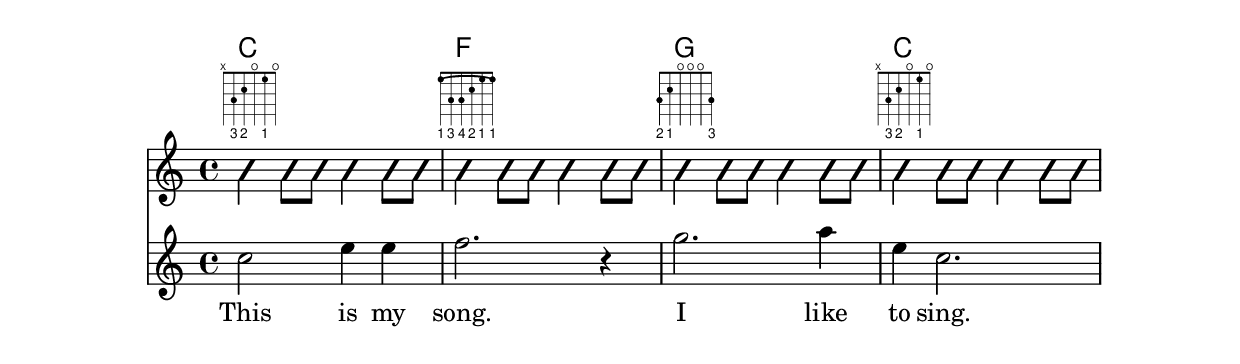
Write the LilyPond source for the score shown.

%% Do not edit this file; it is automatically
%% generated from LSR http://lsr.dsi.unimi.it
%% This file is in the public domain.
\version "2.13.39"

\header {
  lsrtags = "rhythms, fretted-strings"

%% Translation of GIT committish: a874fda3641c9e02f61be5c41b215b8304b8ed00
  texidoces = "
Para la música de guitarra, es posible mostrar los ritmos de rasgueo,
además de las notas de la melodía, acordes y diagramas de posiciones.

"
  doctitlees = "Ritmos rasgueados de guitarra"


%% Translation of GIT committish: 0a868be38a775ecb1ef935b079000cebbc64de40
  texidocde = "
In Gitarrennotation kann neben Melodie, Akkordbezeichnungen und
Bunddiagrammen auch der Schlagrhythmus angegeben werden.

"
  doctitlede = "Schlagrhythmus für Gitarren"



%% Translation of GIT committish: 015b8e65e5e9a74cea1618b597402b5b74f89b89
  texidocfr = "
En matière de notation pour guitare, il arrive que soient indiqués les
@qq{coups de gratte} en plus de la mélodie, grilles d'accords et
diagrammes de tablature.

"
  doctitlefr = "Rythmique et guitare"

  texidoc = "
For guitar music, it is possible to show strum rhythms, along with
melody notes, chord names and fret diagrams.

"
  doctitle = "Guitar strum rhythms"
} % begin verbatim

\include "predefined-guitar-fretboards.ly"
<<
  \new ChordNames {
    \chordmode {
      c1 | f | g | c
    }
  }
  \new FretBoards {
    \chordmode {
      c1 | f | g | c
    }
  }
  \new Voice \with {
    \consists "Pitch_squash_engraver"
  } {
    \relative c'' {
      \improvisationOn
      c4 c8 c c4 c8 c
      f4 f8 f f4 f8 f
      g4 g8 g g4 g8 g
      c4 c8 c c4 c8 c
    }
  }
  \new Voice = "melody" {
    \relative c'' {
      c2 e4 e4
      f2. r4
      g2. a4
      e4 c2.
    }
  }
  \new Lyrics {
    \lyricsto "melody" {
      This is my song.
      I like to sing.
    }
  }
>>

